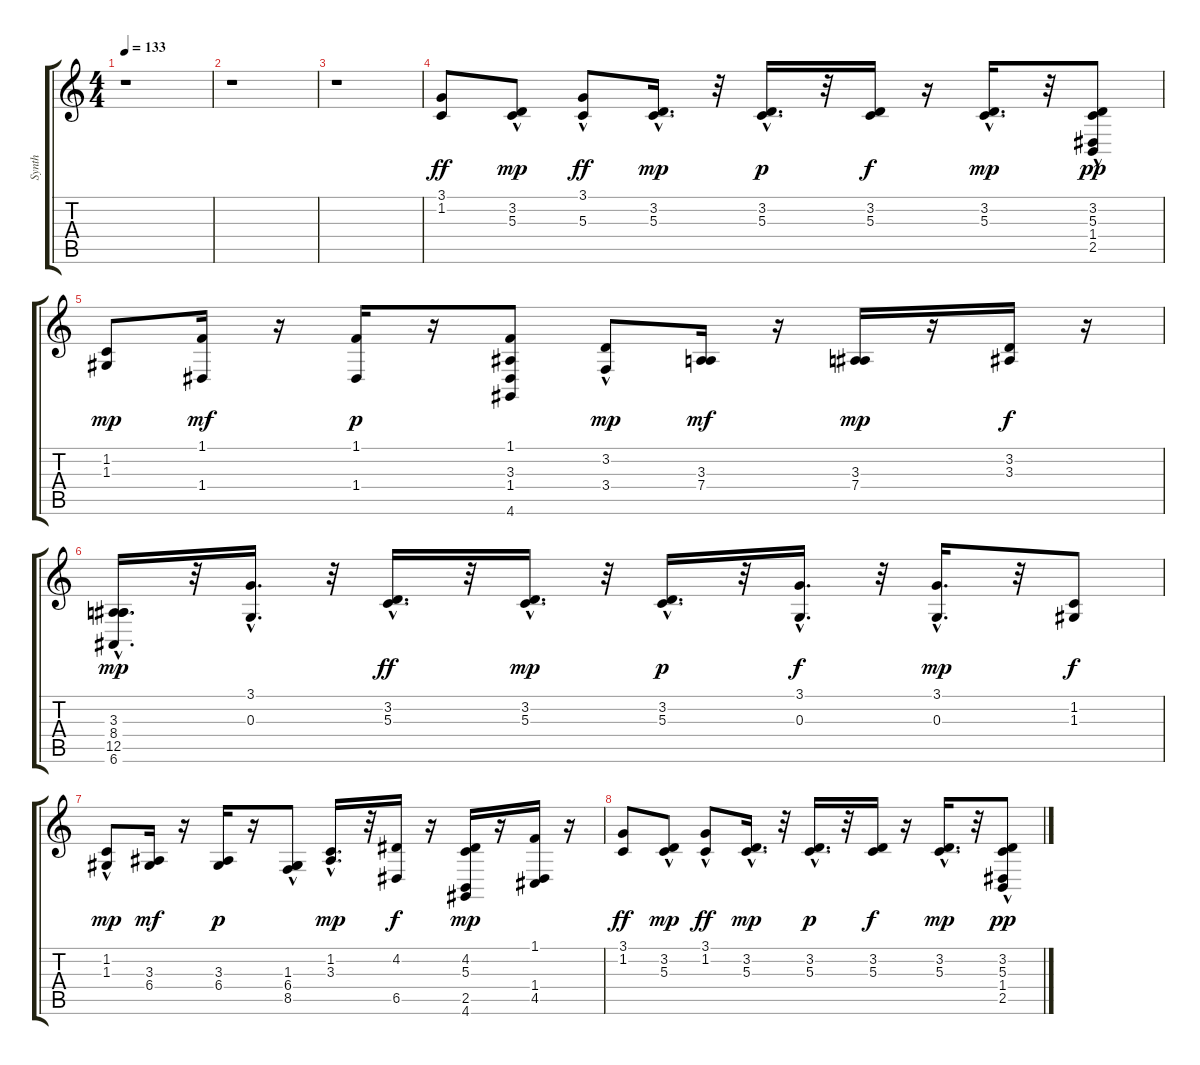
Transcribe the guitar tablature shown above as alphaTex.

\track ("Synth" "Synth") {instrument lead3calliope}
\staff {score tabs}
\tuning (E4 B3 G3 D3 A2 E2) {hide}
\ts (4 4)
\tempo 133
\clef g2
\ks c
r.1{dy mp} |
r.1 |
r.1 |
(3.1 1.2).8{dy ff} (3.2{hac} 5.3).8{dy mp} (3.1{hac} 5.3).8{dy ff} (3.2{hac} 5.3{hac}).16{d dy mp} r.32 (3.2{hac} 5.3{hac}).16{d dy p} r.32 (3.2 5.3).16{dy f} r.16 (3.2 5.3{hac}).16{d dy mp} r.32 (3.2 5.3{hac} 1.4 2.5).8{dy pp} |
(1.2 1.3).8{dy mp} (1.1 1.4).16{dy mf} r.16 (1.1 1.4).16{dy p} r.16 (1.1 3.3 1.4 4.6).8 (3.2 3.4{hac}).8{dy mp} (3.3 7.4).16{dy mf} r.16 (3.3 7.4).16{dy mp} r.16 (3.2 3.3).16{dy f} r.16 |
(3.3 8.4{hac} 12.5 6.6{hac}).16{d dy mp} r.32 (3.1{hac} 0.3{hac}).16{d} r.32 (3.2{hac} 5.3{hac}).16{d dy ff} r.32 (3.2{hac} 5.3).16{d dy mp} r.32 (3.2{hac} 5.3).16{d dy p} r.32 (3.1 0.3{hac}).16{d dy f} r.32 (3.1 0.3{hac}).16{d dy mp} r.32 (1.2 1.3).8{dy f} |
(1.2 1.3{hac}).8{dy mp} (3.3 6.4).16{dy mf} r.16 (3.3 6.4).16{dy p} r.16 (1.3{hac} 6.4 8.5).8 (1.2{hac} 3.3{hac}).16{d dy mp} r.32 (4.2 6.5).16{dy f} r.16 (4.2 5.3 2.5 4.6).16{dy mp} r.16 (1.1 1.4 4.5).16 r.16 |
(3.1 1.2).8{dy ff} (3.2{hac} 5.3).8{dy mp} (3.1{hac} 1.2).8{dy ff} (3.2{hac} 5.3{hac}).16{d dy mp} r.32 (3.2{hac} 5.3{hac}).16{d dy p} r.32 (3.2 5.3).16{dy f} r.16 (3.2 5.3{hac}).16{d dy mp} r.32 (3.2 5.3{hac} 1.4 2.5).8{dy pp}
